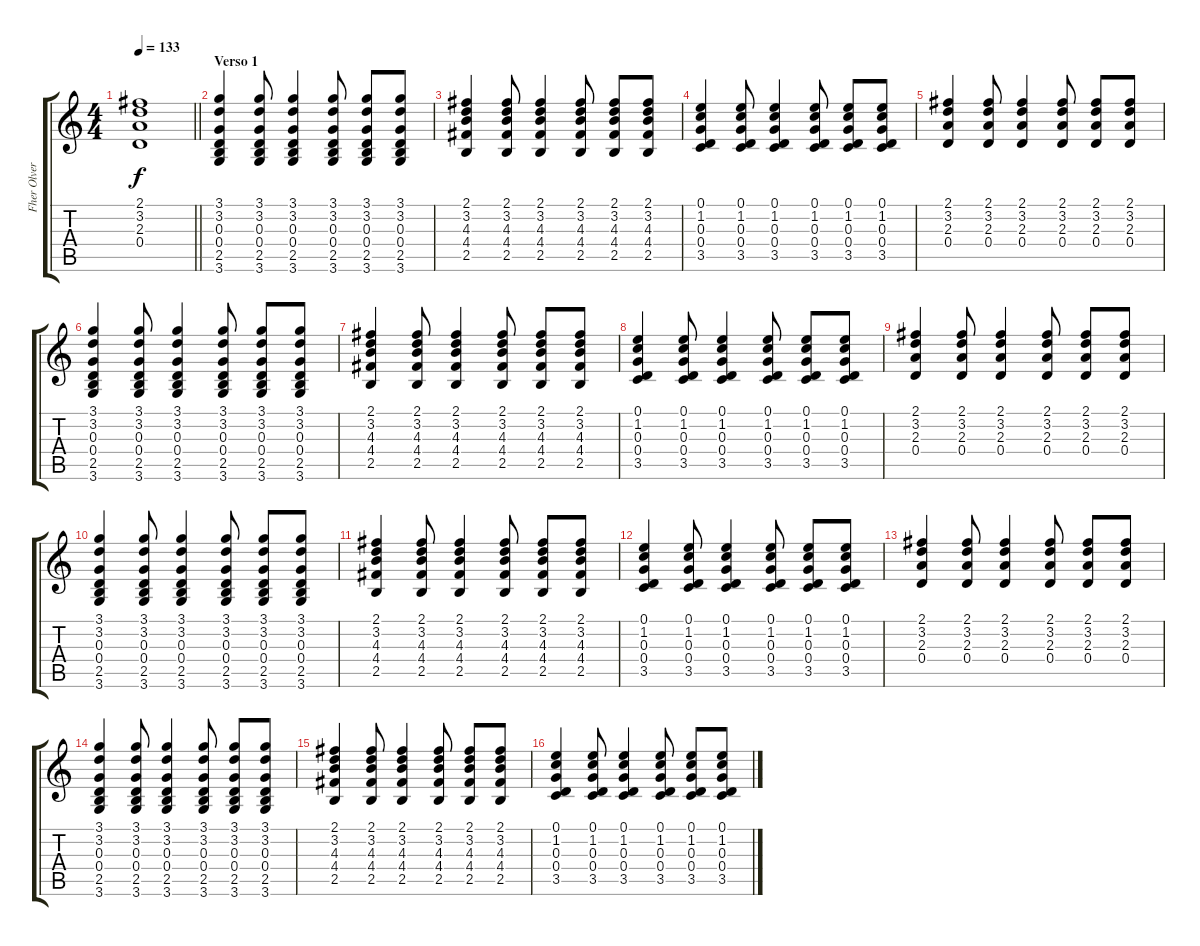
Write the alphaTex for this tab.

\track ("Fher Olvera" "Fher Olver") {instrument acousticguitarnylon}
\staff {score tabs}
\tuning (E4 B3 G3 D3 A2 E2) {hide}
\ts (4 4)
\tempo 133
\clef g2
\barLineRight lightlight
\ks c
(2.1 3.2 2.3 0.4).1{dy f} |
\section ("" "Verso 1")
(3.1 3.2 0.3 0.4 2.5 3.6).4 (3.1 3.2 0.3 0.4 2.5 3.6).8 (3.1 3.2 0.3 0.4 2.5 3.6).4 (3.1 3.2 0.3 0.4 2.5 3.6).8 (3.1 3.2 0.3 0.4 2.5 3.6).8 (3.1 3.2 0.3 0.4 2.5 3.6).8 |
(2.1 3.2 4.3 4.4 2.5).4 (2.1 3.2 4.3 4.4 2.5).8 (2.1 3.2 4.3 4.4 2.5).4 (2.1 3.2 4.3 4.4 2.5).8 (2.1 3.2 4.3 4.4 2.5).8 (2.1 3.2 4.3 4.4 2.5).8 |
(0.1 1.2 0.3 0.4 3.5).4 (0.1 1.2 0.3 0.4 3.5).8 (0.1 1.2 0.3 0.4 3.5).4 (0.1 1.2 0.3 0.4 3.5).8 (0.1 1.2 0.3 0.4 3.5).8 (0.1 1.2 0.3 0.4 3.5).8 |
(2.1 3.2 2.3 0.4).4 (2.1 3.2 2.3 0.4).8 (2.1 3.2 2.3 0.4).4 (2.1 3.2 2.3 0.4).8 (2.1 3.2 2.3 0.4).8 (2.1 3.2 2.3 0.4).8 |
(3.1 3.2 0.3 0.4 2.5 3.6).4 (3.1 3.2 0.3 0.4 2.5 3.6).8 (3.1 3.2 0.3 0.4 2.5 3.6).4 (3.1 3.2 0.3 0.4 2.5 3.6).8 (3.1 3.2 0.3 0.4 2.5 3.6).8 (3.1 3.2 0.3 0.4 2.5 3.6).8 |
(2.1 3.2 4.3 4.4 2.5).4 (2.1 3.2 4.3 4.4 2.5).8 (2.1 3.2 4.3 4.4 2.5).4 (2.1 3.2 4.3 4.4 2.5).8 (2.1 3.2 4.3 4.4 2.5).8 (2.1 3.2 4.3 4.4 2.5).8 |
(0.1 1.2 0.3 0.4 3.5).4 (0.1 1.2 0.3 0.4 3.5).8 (0.1 1.2 0.3 0.4 3.5).4 (0.1 1.2 0.3 0.4 3.5).8 (0.1 1.2 0.3 0.4 3.5).8 (0.1 1.2 0.3 0.4 3.5).8 |
(2.1 3.2 2.3 0.4).4 (2.1 3.2 2.3 0.4).8 (2.1 3.2 2.3 0.4).4 (2.1 3.2 2.3 0.4).8 (2.1 3.2 2.3 0.4).8 (2.1 3.2 2.3 0.4).8 |
(3.1 3.2 0.3 0.4 2.5 3.6).4 (3.1 3.2 0.3 0.4 2.5 3.6).8 (3.1 3.2 0.3 0.4 2.5 3.6).4 (3.1 3.2 0.3 0.4 2.5 3.6).8 (3.1 3.2 0.3 0.4 2.5 3.6).8 (3.1 3.2 0.3 0.4 2.5 3.6).8 |
(2.1 3.2 4.3 4.4 2.5).4 (2.1 3.2 4.3 4.4 2.5).8 (2.1 3.2 4.3 4.4 2.5).4 (2.1 3.2 4.3 4.4 2.5).8 (2.1 3.2 4.3 4.4 2.5).8 (2.1 3.2 4.3 4.4 2.5).8 |
(0.1 1.2 0.3 0.4 3.5).4 (0.1 1.2 0.3 0.4 3.5).8 (0.1 1.2 0.3 0.4 3.5).4 (0.1 1.2 0.3 0.4 3.5).8 (0.1 1.2 0.3 0.4 3.5).8 (0.1 1.2 0.3 0.4 3.5).8 |
(2.1 3.2 2.3 0.4).4 (2.1 3.2 2.3 0.4).8 (2.1 3.2 2.3 0.4).4 (2.1 3.2 2.3 0.4).8 (2.1 3.2 2.3 0.4).8 (2.1 3.2 2.3 0.4).8 |
(3.1 3.2 0.3 0.4 2.5 3.6).4 (3.1 3.2 0.3 0.4 2.5 3.6).8 (3.1 3.2 0.3 0.4 2.5 3.6).4 (3.1 3.2 0.3 0.4 2.5 3.6).8 (3.1 3.2 0.3 0.4 2.5 3.6).8 (3.1 3.2 0.3 0.4 2.5 3.6).8 |
(2.1 3.2 4.3 4.4 2.5).4 (2.1 3.2 4.3 4.4 2.5).8 (2.1 3.2 4.3 4.4 2.5).4 (2.1 3.2 4.3 4.4 2.5).8 (2.1 3.2 4.3 4.4 2.5).8 (2.1 3.2 4.3 4.4 2.5).8 |
(0.1 1.2 0.3 0.4 3.5).4 (0.1 1.2 0.3 0.4 3.5).8 (0.1 1.2 0.3 0.4 3.5).4 (0.1 1.2 0.3 0.4 3.5).8 (0.1 1.2 0.3 0.4 3.5).8 (0.1 1.2 0.3 0.4 3.5).8
